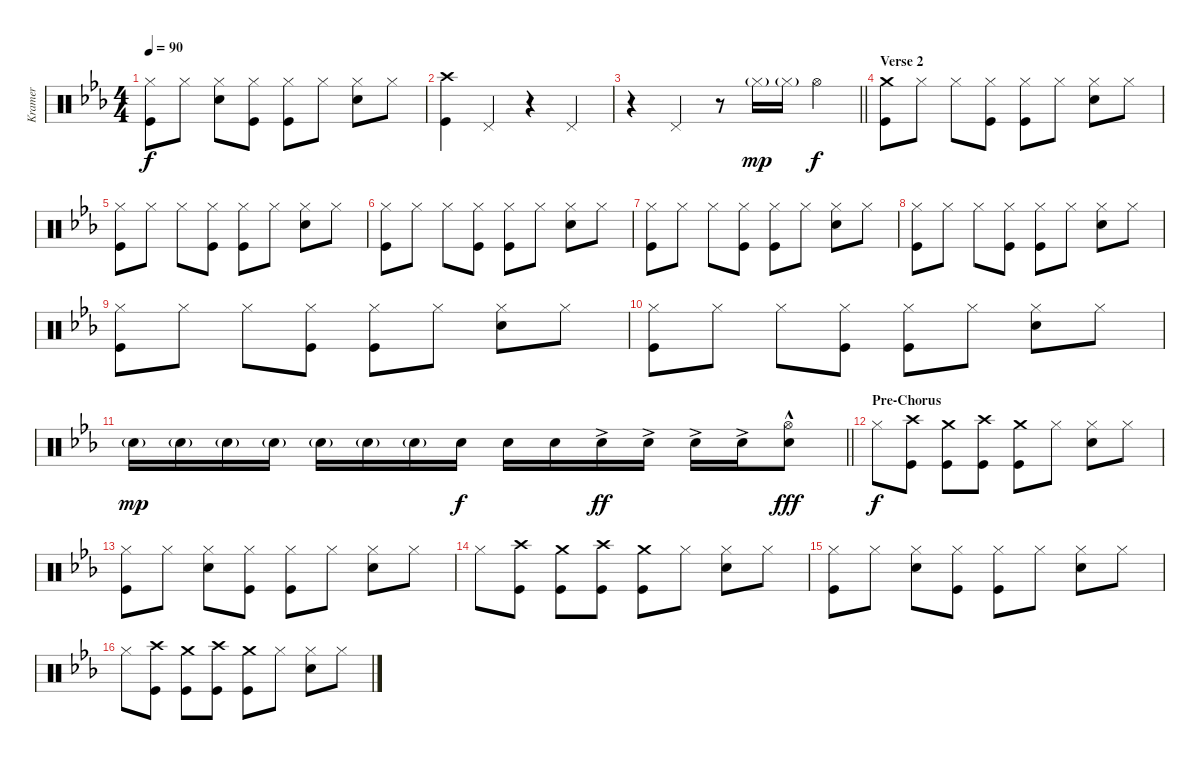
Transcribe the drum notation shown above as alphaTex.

\track ("Kramer" "Kramer") {instrument percussion}
\staff {score}
\articulation defaults
\ts (4 4)
\tempo 90
\clef neutral
\ks eb
("Hi-Hat (closed)" "Kick (hit)").8{dy f} "Hi-Hat (closed)".8 ("Hi-Hat (closed)" "Snare (hit) 2").8 ("Hi-Hat (closed)" "Kick (hit)").8 ("Hi-Hat (closed)" "Kick (hit)").8 "Hi-Hat (closed)".8 ("Hi-Hat (closed)" "Snare (hit) 2").8 "Hi-Hat (closed)".8 |
("Crash high (hit)" "Kick (hit)").4 "Pedal Hi-Hat (hit)".4 r.4 "Pedal Hi-Hat (hit)".4 |
\barLineRight lightlight
r.4 "Pedal Hi-Hat (hit)".4 r.8 "Hi-Hat (closed)"{g}.16{dy mp} "Hi-Hat (closed)"{g}.16 "Hi-Hat (open)".4{dy f} |
\section ("" "Verse 2")
("Crash medium (hit)" "Kick (hit)").8 "Hi-Hat (closed)".8 "Hi-Hat (closed)".8 ("Hi-Hat (closed)" "Kick (hit)").8 ("Hi-Hat (closed)" "Kick (hit)").8 "Hi-Hat (closed)".8 ("Hi-Hat (closed)" "Snare (hit) 2").8 "Hi-Hat (closed)".8 |
("Hi-Hat (closed)" "Kick (hit)").8 "Hi-Hat (closed)".8 "Hi-Hat (closed)".8 ("Hi-Hat (closed)" "Kick (hit)").8 ("Hi-Hat (closed)" "Kick (hit)").8 "Hi-Hat (closed)".8 ("Hi-Hat (closed)" "Snare (hit) 2").8 "Hi-Hat (closed)".8 |
("Hi-Hat (closed)" "Kick (hit)").8 "Hi-Hat (closed)".8 "Hi-Hat (closed)".8 ("Hi-Hat (closed)" "Kick (hit)").8 ("Hi-Hat (closed)" "Kick (hit)").8 "Hi-Hat (closed)".8 ("Hi-Hat (closed)" "Snare (hit) 2").8 "Hi-Hat (closed)".8 |
("Hi-Hat (closed)" "Kick (hit)").8 "Hi-Hat (closed)".8 "Hi-Hat (closed)".8 ("Hi-Hat (closed)" "Kick (hit)").8 ("Hi-Hat (closed)" "Kick (hit)").8 "Hi-Hat (closed)".8 ("Hi-Hat (closed)" "Snare (hit) 2").8 "Hi-Hat (closed)".8 |
("Hi-Hat (closed)" "Kick (hit)").8 "Hi-Hat (closed)".8 "Hi-Hat (closed)".8 ("Hi-Hat (closed)" "Kick (hit)").8 ("Hi-Hat (closed)" "Kick (hit)").8 "Hi-Hat (closed)".8 ("Hi-Hat (closed)" "Snare (hit) 2").8 "Hi-Hat (closed)".8 |
("Hi-Hat (closed)" "Kick (hit)").8 "Hi-Hat (closed)".8 "Hi-Hat (closed)".8 ("Hi-Hat (closed)" "Kick (hit)").8 ("Hi-Hat (closed)" "Kick (hit)").8 "Hi-Hat (closed)".8 ("Hi-Hat (closed)" "Snare (hit) 2").8 "Hi-Hat (closed)".8 |
("Hi-Hat (closed)" "Kick (hit)").8 "Hi-Hat (closed)".8 "Hi-Hat (closed)".8 ("Hi-Hat (closed)" "Kick (hit)").8 ("Hi-Hat (closed)" "Kick (hit)").8 "Hi-Hat (closed)".8 ("Hi-Hat (closed)" "Snare (hit) 2").8 "Hi-Hat (closed)".8 |
\barLineRight lightlight "Electric Snare (hit)"{g}.16{dy mp} "Electric Snare (hit)"{g}.16 "Electric Snare (hit)"{g}.16 "Electric Snare (hit)"{g}.16 "Electric Snare (hit)"{g}.16 "Electric Snare (hit)"{g}.16 "Electric Snare (hit)"{g}.16 "Electric Snare (hit)".16{dy f} "Electric Snare (hit)".16 "Electric Snare (hit)".16 "Electric Snare (hit)"{ac}.16{dy ff} "Electric Snare (hit)"{ac}.16 "Electric Snare (hit)"{ac}.16 "Electric Snare (hit)"{ac}.16
("Hi-Hat (open)" "Electric Snare (hit)"{hac}).8{dy fff} |
\section ("" "Pre-Chorus")
"Hi-Hat (closed)".8{dy f} ("Crash high (hit)" "Kick (hit)").8 ("Crash medium (hit)" "Kick (hit)").8 ("Crash high (hit)" "Kick (hit)").8 ("Crash medium (hit)" "Kick (hit)").8 "Hi-Hat (closed)".8 ("Hi-Hat (closed)" "Snare (hit) 2").8 "Hi-Hat (closed)".8 |
("Hi-Hat (closed)" "Kick (hit)").8 "Hi-Hat (closed)".8 ("Hi-Hat (closed)" "Snare (hit) 2").8 ("Hi-Hat (closed)" "Kick (hit)").8 ("Hi-Hat (closed)" "Kick (hit)").8 "Hi-Hat (closed)".8 ("Hi-Hat (closed)" "Snare (hit) 2").8 "Hi-Hat (closed)".8 |
"Hi-Hat (closed)".8 ("Crash high (hit)" "Kick (hit)").8 ("Crash medium (hit)" "Kick (hit)").8 ("Crash high (hit)" "Kick (hit)").8 ("Crash medium (hit)" "Kick (hit)").8 "Hi-Hat (closed)".8 ("Hi-Hat (closed)" "Snare (hit) 2").8 "Hi-Hat (closed)".8 |
("Hi-Hat (closed)" "Kick (hit)").8 "Hi-Hat (closed)".8 ("Hi-Hat (closed)" "Snare (hit) 2").8 ("Hi-Hat (closed)" "Kick (hit)").8 ("Hi-Hat (closed)" "Kick (hit)").8 "Hi-Hat (closed)".8 ("Hi-Hat (closed)" "Snare (hit) 2").8 "Hi-Hat (closed)".8 |
"Hi-Hat (closed)".8 ("Crash high (hit)" "Kick (hit)").8 ("Crash medium (hit)" "Kick (hit)").8 ("Crash high (hit)" "Kick (hit)").8 ("Crash medium (hit)" "Kick (hit)").8 "Hi-Hat (closed)".8 ("Hi-Hat (closed)" "Snare (hit) 2").8 "Hi-Hat (closed)".8
